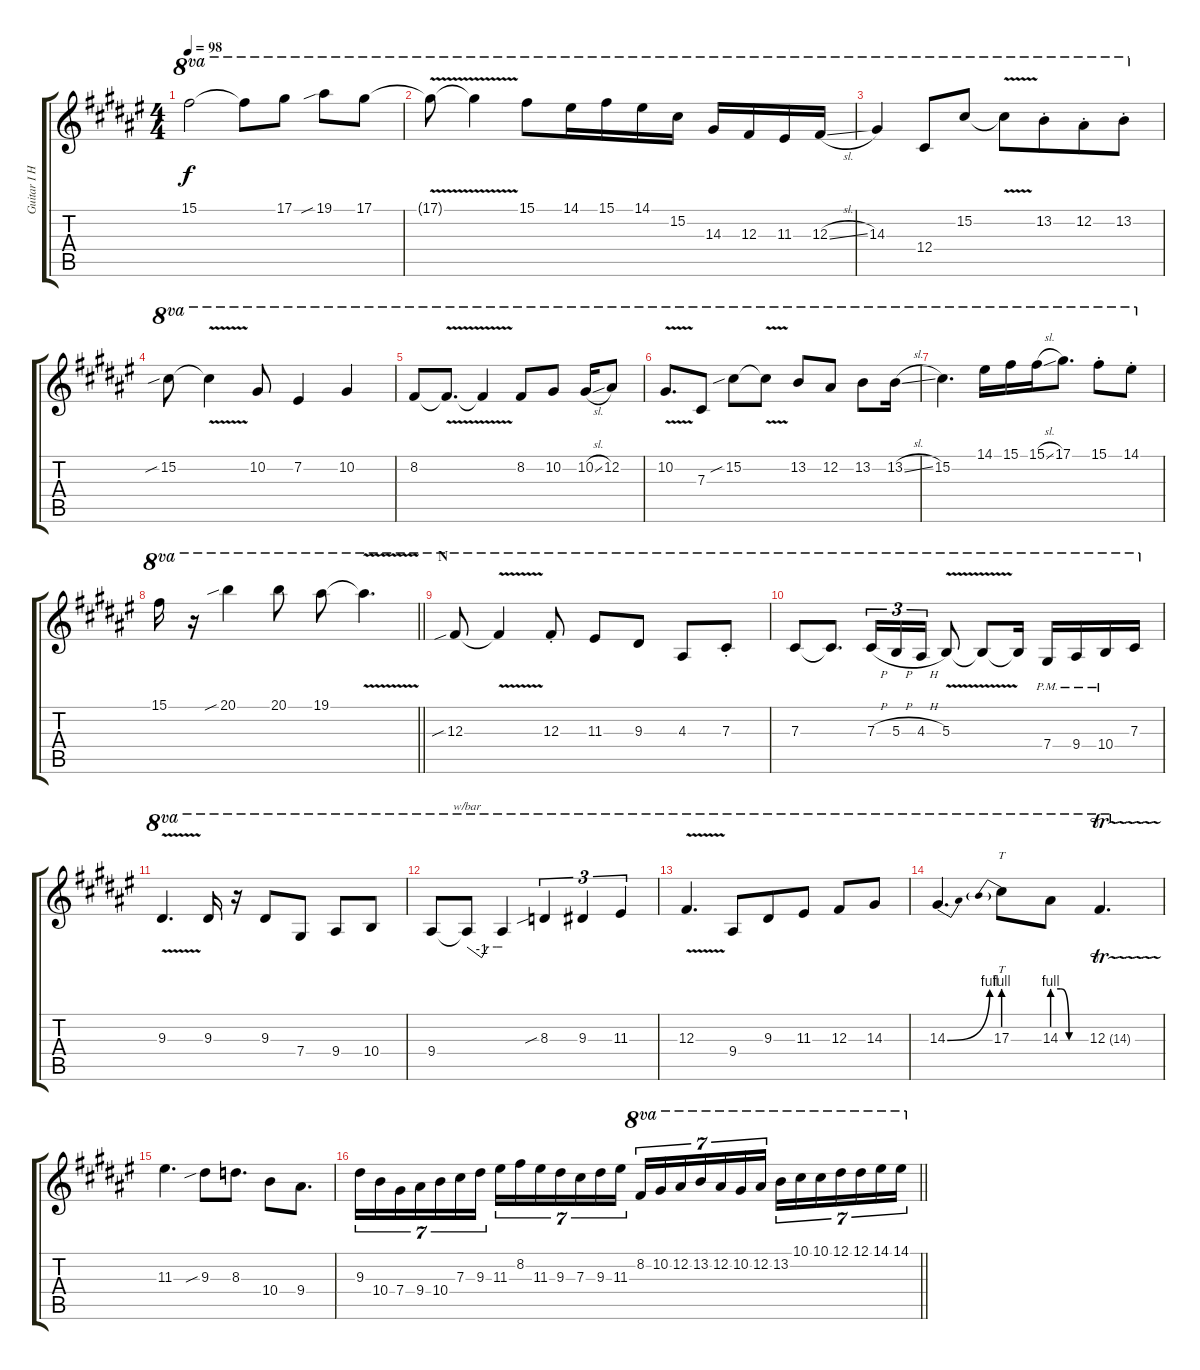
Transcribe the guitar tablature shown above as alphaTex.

\track ("Guitar I Hizaki" "Guitar I H") {instrument overdrivenguitar}
\staff {score tabs}
\tuning (Eb4 Bb3 Gb3 Db3 Ab2 Db2) {hide}
\ts (4 4)
\tempo 98
\clef g2
\ks d#minor
15.1.2{ot 8va dy f} 15.1{t}.8{ot 8va} 17.1.8{ot 8va} 19.1{sib}.8{ot 8va} 17.1.8{ot 8va} |
17.1{v t}.8{ot 8va} 17.1{t}.4{ot 8va} 15.1.8{ot 8va beam merge} 14.1.16{ot 8va} 15.1.16{ot 8va} 14.1.16{ot 8va} 15.2.16{ot 8va} 14.3.16{ot 8va} 12.3.16{ot 8va} 11.3.16{ot 8va} 12.3{sl}.16{ot 8va} |
14.3.4{ot 8va} 12.4.8{ot 8va} 15.2.8{ot 8va} 15.2{v t}.8{ot 8va} 13.2{st}.8{ot 8va beam merge} 12.2{st}.8{ot 8va} 13.2{st}.8{ot 8va} |
15.2{sib}.8{ot 8va} 15.2{v t}.4{ot 8va} 10.2.8{ot 8va} 7.2.4{ot 8va} 10.2.4{ot 8va} |
8.2.8{ot 8va} 8.2{v t}.8{d ot 8va} 8.2{t}.4{ot 8va} 8.2.8{ot 8va} 10.2.8{ot 8va} 10.2{sl}.16{ot 8va} 12.2.8{ot 8va} |
10.2{v}.8{d ot 8va} 7.3.8{ot 8va} 15.2{sib}.8{ot 8va} 15.2{v t}.8{ot 8va} 13.2.8{ot 8va beam merge} 12.2.8{ot 8va} 13.2.8{ot 8va} 13.2{sl}.16{ot 8va} |
15.2.4{d ot 8va} 14.1.16{ot 8va} 15.1.16{ot 8va beam merge} 15.1{sl}.16{ot 8va} 17.1.8{d ot 8va} 15.1{st}.8{ot 8va beam merge} 14.1{st}.8{ot 8va} |
\barLineRight lightlight
15.1.16{ot 8va} r.16{ot 8va} 20.1{sib}.4{ot 8va} 20.1.8{ot 8va} 19.1.8{ot 8va} 19.1{v t}.4{d ot 8va} |
\section ("" "N")
12.3{sib}.8{ot 8va} 12.3{v t}.4{ot 8va} 12.3{st}.8{ot 8va beam split} 11.3.8{ot 8va} 9.3.8{ot 8va} 4.3.8{ot 8va} 7.3{st}.8{ot 8va} |
7.3.8{ot 8va} 7.3{t}.8{d ot 8va} 7.3{h}.16{tu (3 2) ot 8va} 5.3{h}.16{tu (3 2) ot 8va} 4.3{h}.16{tu (3 2) ot 8va} 5.3{v}.8{ot 8va} 5.3{t}.8{ot 8va} 5.3{t}.16{ot 8va} 7.4{pm}.16{ot 8va} 9.4{pm}.16{ot 8va} 10.4{pm}.16{ot 8va} 7.3.16{ot 8va} |
9.3{v}.4{d ot 8va} 9.3.16{ot 8va} r.16{ot 8va} 9.3.8{ot 8va} 7.4.8{ot 8va} 9.4.8{ot 8va} 10.4.8{ot 8va} |
9.4.8{ot 8va} 9.4{t}.8{tbe (custom default 0 0 25 -4 35 0 50 0 60 0) ot 8va} 9.4{t}.4{ot 8va} 8.3{sib}.4{tu (3 2) ot 8va} 9.3.4{tu (3 2) ot 8va} 11.3.4{tu (3 2) ot 8va} |
12.3{v}.4{d ot 8va} 9.4.8{ot 8va beam merge} 9.3.8{ot 8va} 11.3.8{ot 8va} 12.3.8{ot 8va} 14.3.8{ot 8va} |
14.3{be (bend 0 0 60 4)}.4{d ot 8va} 17.3{be (prebend 0 4 60 4)}.8{tt ot 8va beam merge} 14.3{be (custom 0 4 15 4 30 0 60 0)}.8{ot 8va} 12.3{tr (14 32)}.4{d ot 8va} |
11.3.4{d} 9.3{sib}.8{beam merge} 8.3.8{d beam split} 10.4.8{beam Down beam merge} 9.4.8{d beam Down} |
\barLineRight lightlight
9.3.16{tu (7 4)} 10.4.16{tu (7 4)} 7.4.16{tu (7 4)} 9.4.16{tu (7 4)} 10.4.16{tu (7 4)} 7.3.16{tu (7 4)} 9.3.16{tu (7 4)} 11.3.16{tu (7 4)} 8.2.16{tu (7 4)} 11.3.16{tu (7 4)} 9.3.16{tu (7 4)} 7.3.16{tu (7 4)} 9.3.16{tu (7 4)} 11.3.16{tu (7 4)} 8.2.16{tu (7 4) ot 8va} 10.2.16{tu (7 4) ot 8va} 12.2.16{tu (7 4) ot 8va} 13.2.16{tu (7 4) ot 8va} 12.2.16{tu (7 4) ot 8va} 10.2.16{tu (7 4) ot 8va} 12.2.16{tu (7 4) ot 8va} 13.2.16{tu (7 4) ot 8va} 10.1.16{tu (7 4) ot 8va} 10.1.16{tu (7 4) ot 8va} 12.1.16{tu (7 4) ot 8va} 12.1.16{tu (7 4) ot 8va} 14.1.16{tu (7 4) ot 8va} 14.1.16{tu (7 4) ot 8va}
